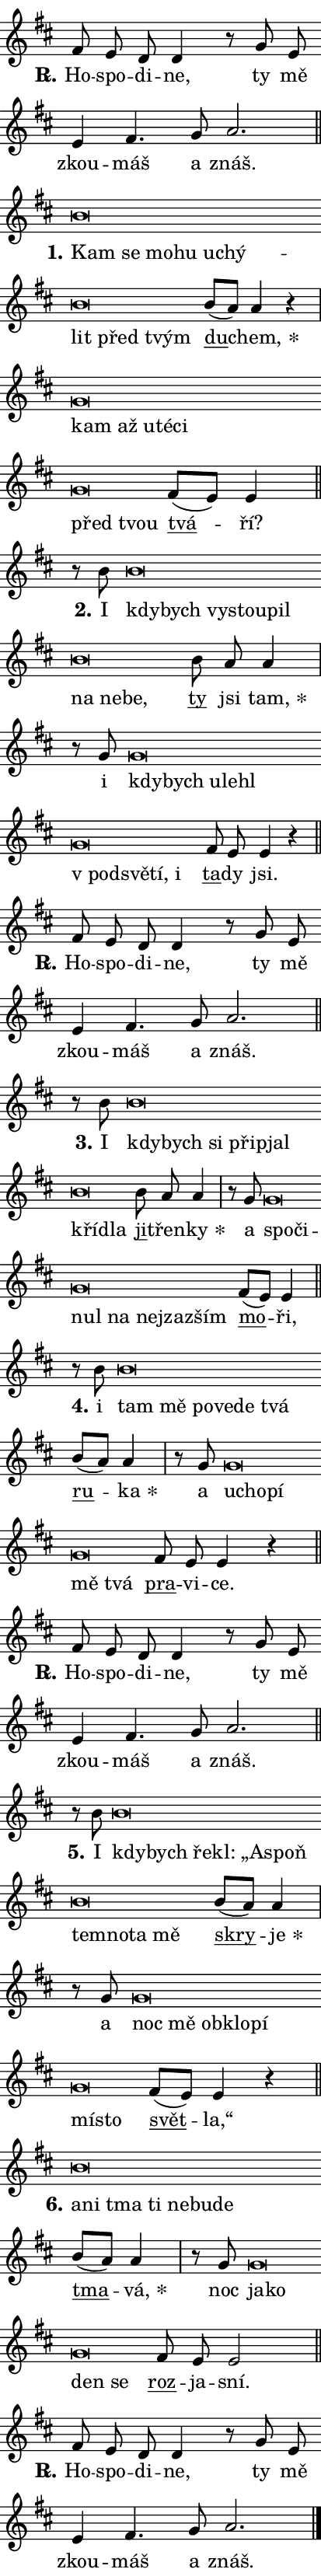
\version "2.24.0"
\header { tagline = "" }
\paper {
  indent = 0\cm
  top-margin = 0\cm
  right-margin = 0\cm
  bottom-margin = 0\cm
  left-margin = 0\cm
  paper-width = 7\cm
  page-breaking = #ly:one-page-breaking
  system-system-spacing.basic-distance = #11
  score-system-spacing.basic-distance = #11
  ragged-last = ##f
}


%% Author: Thomas Morley
%% https://lists.gnu.org/archive/html/lilypond-user/2020-05/msg00002.html
#(define (line-position grob)
"Returns position of @var[grob} in current system:
   @code{'start}, if at first time-step
   @code{'end}, if at last time-step
   @code{'middle} otherwise
"
  (let* ((col (ly:item-get-column grob))
         (ln (ly:grob-object col 'left-neighbor))
         (rn (ly:grob-object col 'right-neighbor))
         (col-to-check-left (if (ly:grob? ln) ln col))
         (col-to-check-right (if (ly:grob? rn) rn col))
         (break-dir-left
           (and
             (ly:grob-property col-to-check-left 'non-musical #f)
             (ly:item-break-dir col-to-check-left)))
         (break-dir-right
           (and
             (ly:grob-property col-to-check-right 'non-musical #f)
             (ly:item-break-dir col-to-check-right))))
        (cond ((eqv? 1 break-dir-left) 'start)
              ((eqv? -1 break-dir-right) 'end)
              (else 'middle))))

#(define (tranparent-at-line-position vctor)
  (lambda (grob)
  "Relying on @code{line-position} select the relevant enry from @var{vctor}.
Used to determine transparency,"
    (case (line-position grob)
      ((end) (not (vector-ref vctor 0)))
      ((middle) (not (vector-ref vctor 1)))
      ((start) (not (vector-ref vctor 2))))))

noteHeadBreakVisibility =
#(define-music-function (break-visibility)(vector?)
"Makes @code{NoteHead}s transparent relying on @var{break-visibility}"
#{
  \override NoteHead.transparent =
    #(tranparent-at-line-position break-visibility)
#})

#(define delete-ledgers-for-transparent-note-heads
  (lambda (grob)
    "Reads whether a @code{NoteHead} is transparent.
If so this @code{NoteHead} is removed from @code{'note-heads} from
@var{grob}, which is supposed to be @code{LedgerLineSpanner}.
As a result ledgers are not printed for this @code{NoteHead}"
    (let* ((nhds-array (ly:grob-object grob 'note-heads))
           (nhds-list
             (if (ly:grob-array? nhds-array)
                 (ly:grob-array->list nhds-array)
                 '()))
           ;; Relies on the transparent-property being done before
           ;; Staff.LedgerLineSpanner.after-line-breaking is executed.
           ;; This is fragile ...
           (to-keep
             (remove
               (lambda (nhd)
                 (ly:grob-property nhd 'transparent #f))
               nhds-list)))
      ;; TODO find a better method to iterate over grob-arrays, similiar
      ;; to filter/remove etc for lists
      ;; For now rebuilt from scratch
      (set! (ly:grob-object grob 'note-heads)  '())
      (for-each
        (lambda (nhd)
          (ly:pointer-group-interface::add-grob grob 'note-heads nhd))
        to-keep))))

hideNotes = {
  \noteHeadBreakVisibility #begin-of-line-visible
}
unHideNotes = {
  \noteHeadBreakVisibility #all-visible
}

% work-around for resetting accidentals
% https://lilypond.org/doc/v2.23/Documentation/notation/displaying-rhythms#unmetered-music
cadenzaMeasure = {
  \cadenzaOff
  \partial 1024 s1024
  \cadenzaOn
}

#(define-markup-command (accent layout props text) (markup?)
  "Underline accented syllable"
  (interpret-markup layout props
    #{\markup \override #'(offset . 4.3) \underline { #text }#}))

responsum = \markup \concat {
  "R" \hspace #-1.05 \path #0.1 #'((moveto 0 0.07) (lineto 0.9 0.8)) \hspace #0.05 "."
}

\layout {
    \context {
        \Staff
        \remove "Time_signature_engraver"
        \override LedgerLineSpanner.after-line-breaking = #delete-ledgers-for-transparent-note-heads
    }
    \context {
        \Voice {
            \override NoteHead.output-attributes = #'((class . "notehead"))
            \override Hairpin.height = #0.55
        }
    }
    \context {
        \Lyrics {
            \override StanzaNumber.output-attributes = #'((class . "stanzanumber"))
            \override LyricSpace.minimum-distance = #0.9
            \override LyricText.font-name = #"TeX Gyre Schola"
            \override LyricText.font-size = 1
            \override StanzaNumber.font-name = #"TeX Gyre Schola Bold"
            \override StanzaNumber.font-size = 1
        }
    }
}

% magnetic-lyrics.ily
%
%   written by
%     Jean Abou Samra <jean@abou-samra.fr>
%     Werner Lemberg <wl@gnu.org>
%
%   adapted by
%     Jiri Hon <jiri.hon@gmail.com>
%
% Version 2022-Apr-15

% https://www.mail-archive.com/lilypond-user@gnu.org/msg149350.html

#(define (Left_hyphen_pointer_engraver context)
   "Collect syllable-hyphen-syllable occurrences in lyrics and store
them in properties.  This engraver only looks to the left.  For
example, if the lyrics input is @code{foo -- bar}, it does the
following.

@itemize @bullet
@item
Set the @code{text} property of the @code{LyricHyphen} grob between
@q{foo} and @q{bar} to @code{foo}.

@item
Set the @code{left-hyphen} property of the @code{LyricText} grob with
text @q{foo} to the @code{LyricHyphen} grob between @q{foo} and
@q{bar}.
@end itemize

Use this auxiliary engraver in combination with the
@code{lyric-@/text::@/apply-@/magnetic-@/offset!} hook."
   (let ((hyphen #f)
         (text #f))
     (make-engraver
      (acknowledgers
       ((lyric-syllable-interface engraver grob source-engraver)
        (set! text grob)))
      (end-acknowledgers
       ((lyric-hyphen-interface engraver grob source-engraver)
        ;(when (not (grob::has-interface grob 'lyric-space-interface))
          (set! hyphen grob)));)
      ((stop-translation-timestep engraver)
       (when (and text hyphen)
         (ly:grob-set-object! text 'left-hyphen hyphen))
       (set! text #f)
       (set! hyphen #f)))))

#(define (lyric-text::apply-magnetic-offset! grob)
   "If the space between two syllables is less than the value in
property @code{LyricText@/.details@/.squash-threshold}, move the right
syllable to the left so that it gets concatenated with the left
syllable.

Use this function as a hook for
@code{LyricText@/.after-@/line-@/breaking} if the
@code{Left_@/hyphen_@/pointer_@/engraver} is active."
   (let ((hyphen (ly:grob-object grob 'left-hyphen #f)))
     (when hyphen
       (let ((left-text (ly:spanner-bound hyphen LEFT)))
         (when (grob::has-interface left-text 'lyric-syllable-interface)
           (let* ((common (ly:grob-common-refpoint grob left-text X))
                  (this-x-ext (ly:grob-extent grob common X))
                  (left-x-ext
                   (begin
                     ;; Trigger magnetism for left-text.
                     (ly:grob-property left-text 'after-line-breaking)
                     (ly:grob-extent left-text common X)))
                  ;; `delta` is the gap width between two syllables.
                  (delta (- (interval-start this-x-ext)
                            (interval-end left-x-ext)))
                  (details (ly:grob-property grob 'details))
                  (threshold (assoc-get 'squash-threshold details 0.2)))
             (when (< delta threshold)
               (let* (;; We have to manipulate the input text so that
                      ;; ligatures crossing syllable boundaries are not
                      ;; disabled.  For languages based on the Latin
                      ;; script this is essentially a beautification.
                      ;; However, for non-Western scripts it can be a
                      ;; necessity.
                      (lt (ly:grob-property left-text 'text))
                      (rt (ly:grob-property grob 'text))
                      (is-space (grob::has-interface hyphen 'lyric-space-interface))
                      (space (if is-space " " ""))
                      (space-markup (grob-interpret-markup grob " "))
                      (space-size (interval-length (ly:stencil-extent space-markup X)))
                      (extra-delta (if is-space space-size 0))
                      ;; Append new syllable.
                      (ltrt-space (if (and (string? lt) (string? rt))
                                (string-append lt space rt)
                                (make-concat-markup (list lt space rt))))
                      ;; Right-align `ltrt` to the right side.
                      (ltrt-space-markup (grob-interpret-markup
                               grob
                               (make-translate-markup
                                (cons (interval-length this-x-ext) 0)
                                (make-right-align-markup ltrt-space)))))
                 (begin
                   ;; Don't print `left-text`.
                   (ly:grob-set-property! left-text 'stencil #f)
                   ;; Set text and stencil (which holds all collected
                   ;; syllables so far) and shift it to the left.
                   (ly:grob-set-property! grob 'text ltrt-space)
                   (ly:grob-set-property! grob 'stencil ltrt-space-markup)
                   (ly:grob-translate-axis! grob (- (- delta extra-delta)) X))))))))))


#(define (lyric-hyphen::displace-bounds-first grob)
   ;; Make very sure this callback isn't triggered too early.
   (let ((left (ly:spanner-bound grob LEFT))
         (right (ly:spanner-bound grob RIGHT)))
     (ly:grob-property left 'after-line-breaking)
     (ly:grob-property right 'after-line-breaking)
     (ly:lyric-hyphen::print grob)))

squashThreshold = #0.4

\layout {
  \context {
    \Lyrics
    \consists #Left_hyphen_pointer_engraver
    \override LyricText.after-line-breaking =
      #lyric-text::apply-magnetic-offset!
    \override LyricHyphen.stencil = #lyric-hyphen::displace-bounds-first
    \override LyricText.details.squash-threshold = \squashThreshold
    \override LyricHyphen.minimum-distance = 0
    \override LyricHyphen.minimum-length = \squashThreshold
  }
}

squash = \override LyricText.details.squash-threshold = 9999
unSquash = \override LyricText.details.squash-threshold = \squashThreshold

left = \override LyricText.self-alignment-X = #LEFT
unLeft = \revert LyricText.self-alignment-X

starOffset = #(lambda (grob) 
                (let ((x_offset (ly:self-alignment-interface::aligned-on-x-parent grob)))
                  (if (= x_offset 0) 0 (+ x_offset 1.2))))

star = #(define-music-function (syllable)(string?)
"Append star separator at the end of a syllable"
#{
  \once \override LyricText.X-offset = #starOffset
  \lyricmode { \markup {
    #syllable
    \override #'((font-name . "TeX Gyre Schola Bold")) \hspace #0.2 \lower #0.65 \larger "*"
  } }
#})

starAccent = #(define-music-function (syllable)(string?)
"Append star separator at the end of a syllable and make accent"
#{
  \once \override LyricText.X-offset = #starOffset
  \lyricmode { \markup {
    \accent #syllable
    \override #'((font-name . "TeX Gyre Schola Bold")) \hspace #0.2 \lower #0.65 \larger "*"
  } }
#})

breath = #(define-music-function (syllable)(string?)
"Append breathing indicator at the end of a syllable"
#{
  \lyricmode { \markup { #syllable "+" } }
#})

optionalBreath = #(define-music-function (syllable)(string?)
"Append optional breathing indicator at the end of a syllable"
#{
  \lyricmode { \markup { #syllable "(+)" } }
#})


\score {
    <<
        \new Voice = "melody" { \cadenzaOn \key d \major \relative { fis'8 e d d4 r8 \bar "" g e \bar "" e4 fis4. g8 a2. \cadenzaMeasure \bar "||" \break } }
        \new Lyrics \lyricsto "melody" { \lyricmode { \set stanza = \responsum
Ho -- spo -- di -- ne, ty mě zkou -- máš a znáš. } }
    >>
    \layout {}
}

\score {
    <<
        \new Voice = "melody" { \cadenzaOn \key d \major \relative { b'\breve*1/16 \hideNotes \breve*1/16 \bar "" \breve*1/16 \bar "" \breve*1/16 \bar "" \breve*1/16 \bar "" \breve*1/16 \bar "" \breve*1/16 \bar "" \breve*1/16 \breve*1/16 \bar "" \unHideNotes \bar "" b8[( a)] a4 r \cadenzaMeasure \bar "|" g\breve*1/16 \hideNotes \breve*1/16 \bar "" \breve*1/16 \bar "" \breve*1/16 \bar "" \breve*1/16 \bar "" \breve*1/16 \breve*1/16 \bar "" \unHideNotes \bar "" fis8[( e)] e4 \cadenzaMeasure \bar "||" \break } }
        \new Lyrics \lyricsto "melody" { \lyricmode { \set stanza = "1."
\left Kam \squash se mo -- hu u -- chý -- lit před tvým \unLeft \unSquash \markup \accent du -- \star chem, \left kam \squash až u -- té -- ci před tvou \unLeft \unSquash \markup \accent tvá -- ří? } }
    >>
    \layout {}
}

\score {
    <<
        \new Voice = "melody" { \cadenzaOn \key d \major \relative { r8 b'8 b\breve*1/16 \hideNotes \breve*1/16 \bar "" \breve*1/16 \bar "" \breve*1/16 \bar "" \breve*1/16 \bar "" \breve*1/16 \bar "" \breve*1/16 \breve*1/16 \bar "" \unHideNotes \bar "" b8 a a4 \cadenzaMeasure \bar "|" r8 g8 g\breve*1/16 \hideNotes \breve*1/16 \bar "" \breve*1/16 \bar "" \breve*1/16 \bar "" \breve*1/16 \bar "" \breve*1/16 \bar "" \breve*1/16 \bar "" \breve*1/16 \breve*1/16 \bar "" \unHideNotes \bar "" fis8 e e4 r \cadenzaMeasure \bar "||" \break } }
        \new Lyrics \lyricsto "melody" { \lyricmode { \set stanza = "2."
I \left kdy -- \squash bych vy -- stou -- pil na ne -- be, \unLeft \unSquash \markup \accent ty jsi \star tam, i \left kdy -- \squash bych u -- le -- hl "v pod" -- svě -- tí, i \unLeft \unSquash \markup \accent ta -- dy jsi. } }
    >>
    \layout {}
}

\score {
    <<
        \new Voice = "melody" { \cadenzaOn \key d \major \relative { fis'8 e d d4 r8 \bar "" g e \bar "" e4 fis4. g8 a2. \cadenzaMeasure \bar "||" \break } }
        \new Lyrics \lyricsto "melody" { \lyricmode { \set stanza = \responsum
Ho -- spo -- di -- ne, ty mě zkou -- máš a znáš. } }
    >>
    \layout {}
}

\score {
    <<
        \new Voice = "melody" { \cadenzaOn \key d \major \relative { r8 b'8 b\breve*1/16 \hideNotes \breve*1/16 \bar "" \breve*1/16 \bar "" \breve*1/16 \bar "" \breve*1/16 \bar "" \breve*1/16 \breve*1/16 \bar "" \unHideNotes \bar "" b8 a a4 \cadenzaMeasure \bar "|" r8 g8 g\breve*1/16 \hideNotes \breve*1/16 \bar "" \breve*1/16 \bar "" \breve*1/16 \bar "" \breve*1/16 \breve*1/16 \bar "" \unHideNotes \bar "" fis8[( e)] e4 \cadenzaMeasure \bar "||" \break } }
        \new Lyrics \lyricsto "melody" { \lyricmode { \set stanza = "3."
I \left kdy -- \squash bych si při -- pjal kří -- dla \unLeft \unSquash \markup \accent ji -- třen -- \star ky a \left spo -- \squash či -- nul na nej -- zazším \unLeft \unSquash \markup \accent mo -- ři, } }
    >>
    \layout {}
}

\score {
    <<
        \new Voice = "melody" { \cadenzaOn \key d \major \relative { r8 b'8 b\breve*1/16 \hideNotes \breve*1/16 \bar "" \breve*1/16 \bar "" \breve*1/16 \bar "" \breve*1/16 \breve*1/16 \bar "" \unHideNotes \bar "" b8[( a)] a4 \cadenzaMeasure \bar "|" r8 g8 g\breve*1/16 \hideNotes \breve*1/16 \bar "" \breve*1/16 \bar "" \breve*1/16 \breve*1/16 \bar "" \unHideNotes \bar "" fis8 e e4 r \cadenzaMeasure \bar "||" \break } }
        \new Lyrics \lyricsto "melody" { \lyricmode { \set stanza = "4."
i \left tam \squash mě po -- ve -- de tvá \unLeft \unSquash \markup \accent ru -- \star ka a \left u -- \squash cho -- pí mě tvá \unLeft \unSquash \markup \accent pra -- vi -- ce. } }
    >>
    \layout {}
}

\score {
    <<
        \new Voice = "melody" { \cadenzaOn \key d \major \relative { fis'8 e d d4 r8 \bar "" g e \bar "" e4 fis4. g8 a2. \cadenzaMeasure \bar "||" \break } }
        \new Lyrics \lyricsto "melody" { \lyricmode { \set stanza = \responsum
Ho -- spo -- di -- ne, ty mě zkou -- máš a znáš. } }
    >>
    \layout {}
}

\score {
    <<
        \new Voice = "melody" { \cadenzaOn \key d \major \relative { r8 b'8 b\breve*1/16 \hideNotes \breve*1/16 \bar "" \breve*1/16 \bar "" \breve*1/16 \bar "" \breve*1/16 \bar "" \breve*1/16 \bar "" \breve*1/16 \bar "" \breve*1/16 \bar "" \breve*1/16 \breve*1/16 \bar "" \unHideNotes \bar "" b8[( a)] a4 \cadenzaMeasure \bar "|" r8 g8 g\breve*1/16 \hideNotes \breve*1/16 \bar "" \breve*1/16 \bar "" \breve*1/16 \bar "" \breve*1/16 \bar "" \breve*1/16 \breve*1/16 \bar "" \unHideNotes \bar "" fis8[( e)] e4 r \cadenzaMeasure \bar "||" \break } }
        \new Lyrics \lyricsto "melody" { \lyricmode { \set stanza = "5."
I \left kdy -- \squash bych ře -- kl: „As -- poň tem -- no -- ta mě \unLeft \unSquash \markup \accent skry -- \star je a \left noc \squash mě ob -- klo -- pí mí -- sto \unLeft \unSquash \markup \accent svět -- la,“ } }
    >>
    \layout {}
}

\score {
    <<
        \new Voice = "melody" { \cadenzaOn \key d \major \relative { b'\breve*1/16 \hideNotes \breve*1/16 \bar "" \breve*1/16 \bar "" \breve*1/16 \bar "" \breve*1/16 \bar "" \breve*1/16 \breve*1/16 \bar "" \unHideNotes \bar "" b8[( a)] a4 \cadenzaMeasure \bar "|" r8 g8 g\breve*1/16 \hideNotes \breve*1/16 \bar "" \breve*1/16 \breve*1/16 \bar "" \unHideNotes \bar "" fis8 e e2 \cadenzaMeasure \bar "||" \break } }
        \new Lyrics \lyricsto "melody" { \lyricmode { \set stanza = "6."
\left a -- \squash ni tma ti ne -- bu -- de \unLeft \unSquash \markup \accent tma -- \star vá, noc \left ja -- \squash ko den se \unLeft \unSquash \markup \accent roz -- ja -- sní. } }
    >>
    \layout {}
}

\score {
    <<
        \new Voice = "melody" { \cadenzaOn \key d \major \relative { fis'8 e d d4 r8 \bar "" g e \bar "" e4 fis4. g8 a2. \cadenzaMeasure \bar "||" \break } \bar "|." }
        \new Lyrics \lyricsto "melody" { \lyricmode { \set stanza = \responsum
Ho -- spo -- di -- ne, ty mě zkou -- máš a znáš. } }
    >>
    \layout {}
}
